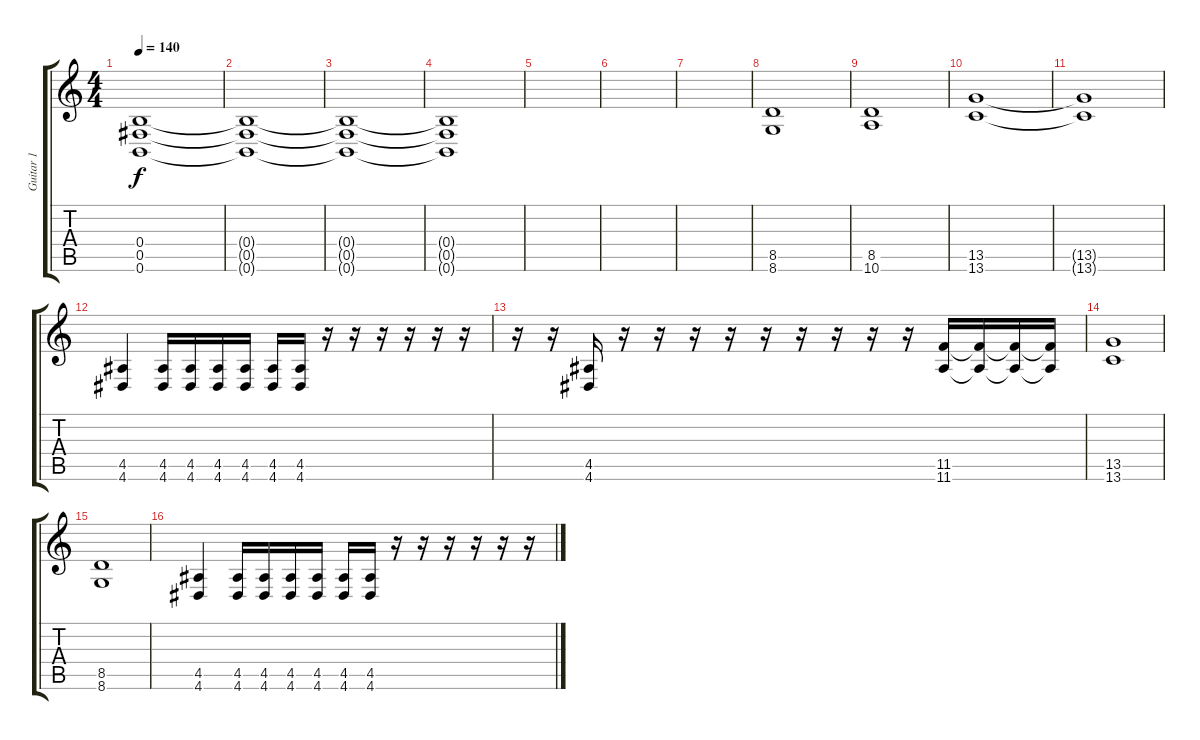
\track ("Guitar 1" "Guitar 1") {instrument distortionguitar}
\staff {score tabs}
\tuning (Db4 Ab3 E3 B2 Gb2 B1) {hide}
\ts (4 4)
\tempo 140
\clef g2
\ks c
(0.4{t} 0.5{t} 0.6{t}).1{dy f} |
(0.4{t} 0.5{t} 0.6{t}).1 |
(0.4{t} 0.5{t} 0.6{t}).1 |
(0.4{t} 0.5{t} 0.6{t}).1 |
|
|
|
(8.5 8.6).1{volume 13} |
(8.5 10.6).1 |
(13.5 13.6).1 |
(13.5{t} 13.6{t}).1 |
(4.5 4.6).4 (4.5 4.6).16 (4.5 4.6).16 (4.5 4.6).16 (4.5 4.6).16 (4.5 4.6).16 (4.5 4.6).16 r.16 r.16 r.16 r.16 r.16 r.16 |
r.16 r.16 (4.5 4.6).16 r.16 r.16 r.16 r.16 r.16 r.16 r.16 r.16 r.16 (11.5 11.6).16 (11.5{t} 11.6{t}).16 (11.5{t} 11.6{t}).16 (11.5{t} 11.6{t}).16 |
(13.5 13.6).1 |
(8.5 8.6).1 |
(4.5 4.6).4 (4.5 4.6).16 (4.5 4.6).16 (4.5 4.6).16 (4.5 4.6).16 (4.5 4.6).16 (4.5 4.6).16 r.16 r.16 r.16 r.16 r.16 r.16
